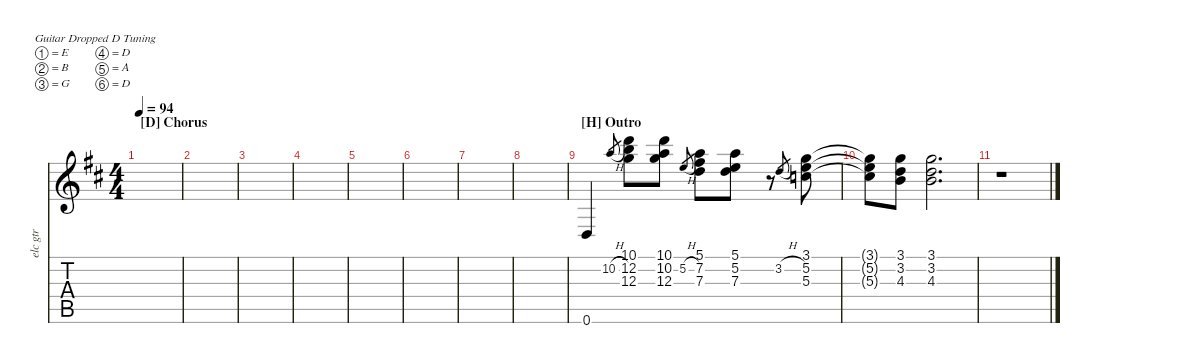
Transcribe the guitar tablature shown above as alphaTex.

\defaultSystemsLayout 4
\hideDynamics
\bracketExtendMode nobrackets
\otherSystemsTrackNameOrientation horizontal
\track ("elc gtr" "elc gtr") {instrument electricguitarclean}
\staff {score tabs}
\tuning (E4 B3 G3 D3 A2 D2)
\ts (4 4)
\section ("D" "Chorus")
\tempo 94
\clef g2
\ks d
|
|
|
|
|
|
|
|
\section ("H" "Outro")
0.6{acc forcenatural}.4 10.2{h acc forcenatural}.8{gr} (10.1{acc forcenatural} 12.2{acc forcenatural} 12.3{acc forcenatural}).8 (10.1{acc forcenatural} 10.2{acc forcenatural} 12.3{acc forcenatural}).8 5.2{h acc forcenatural}.8{gr} (5.1{acc forcenatural} 7.2{acc #} 7.3{acc forcenatural}).8 (5.1{acc forcenatural} 5.2{acc forcenatural} 7.3{acc forcenatural}).8 r.8 3.2{h acc forcenatural}.8{gr} (3.1{acc forcenatural} 5.2{acc forcenatural} 5.3{acc forcenatural}).8 |
(3.1{t acc forcenatural} 5.2{t acc forcenatural} 5.3{t acc forcenatural}).8 (3.1{acc forcenatural} 3.2{acc forcenatural} 4.3{acc forcenatural}).8 (3.1{acc forcenatural} 3.2{acc forcenatural} 4.3{acc forcenatural}).2{d} |
r.1
